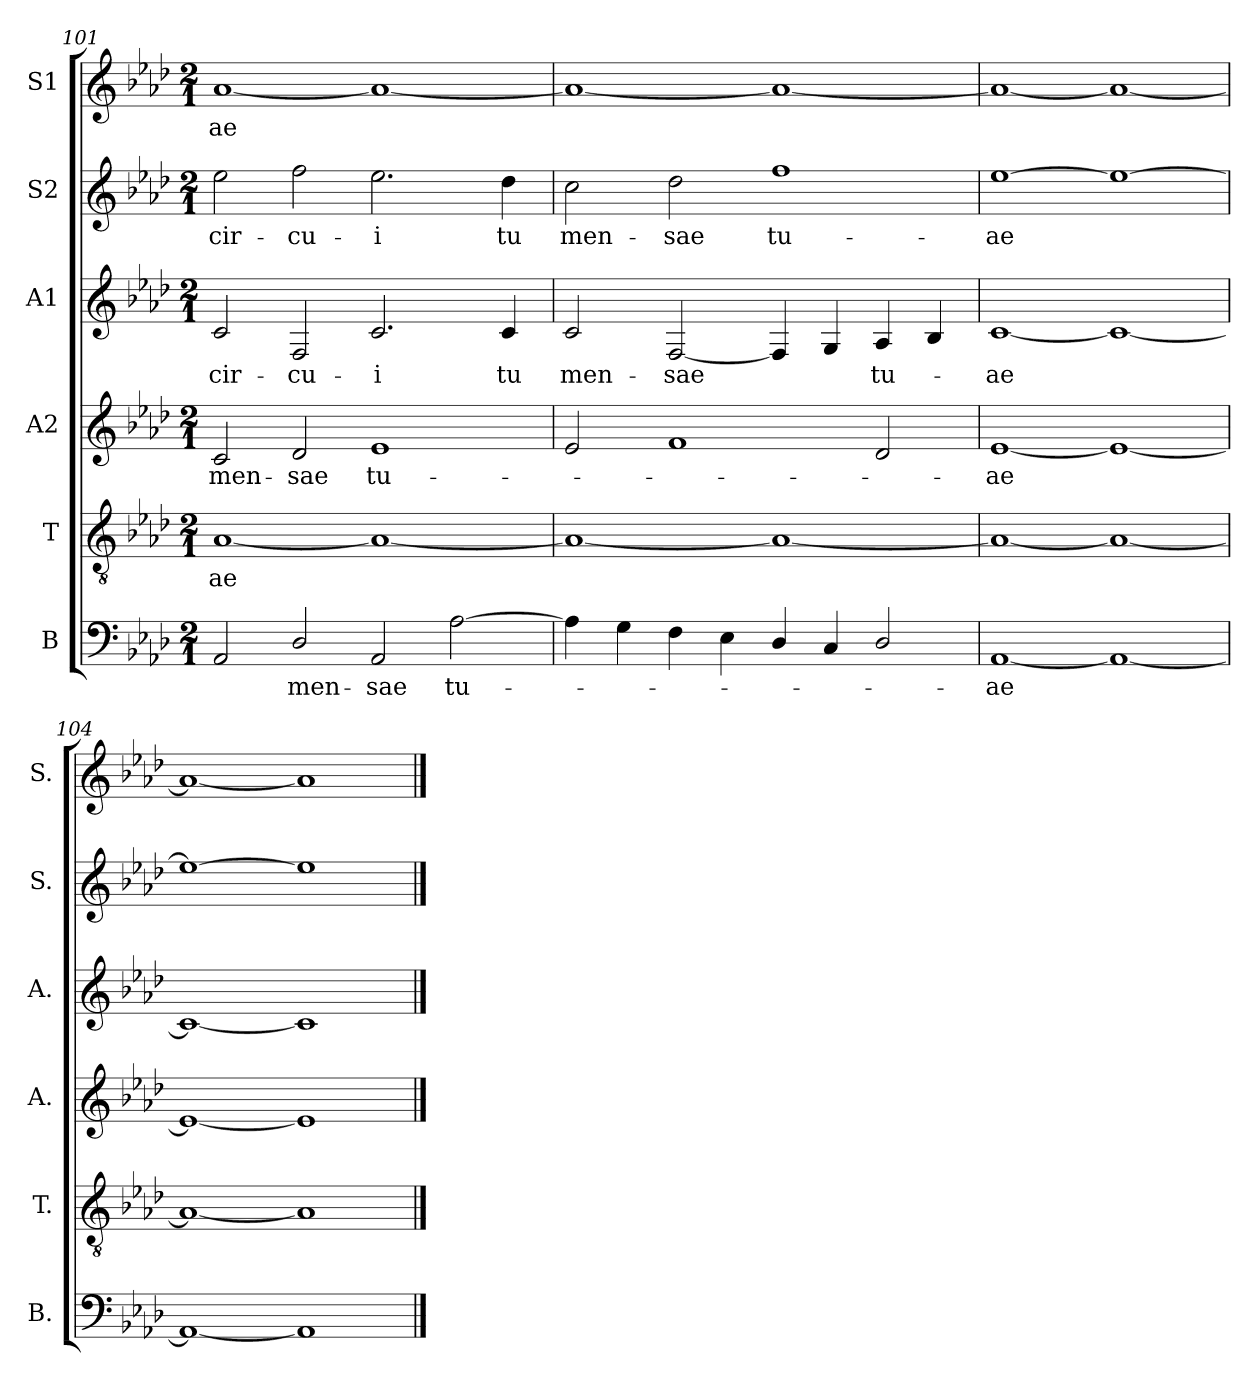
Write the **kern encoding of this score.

**kern	**text	**kern	**text	**kern	**text	**kern	**text	**kern	**text	**kern	**text
*part6	*part6	*part5	*part5	*part4	*part4	*part3	*part3	*part2	*part2	*part1	*part1
*staff6	*staff6	*staff5	*staff5	*staff4	*staff4	*staff3	*staff3	*staff2	*staff2	*staff1	*staff1
*I"B	*	*I"T	*	*I"A2	*	*I"A1	*	*I"S2	*	*I"S1	*
*I'B.	*	*I'T.	*	*I'A.	*	*I'A.	*	*I'S.	*	*I'S.	*
!!LO:LB:g=z
*clefF4	*	*clefGv2	*	*clefG2	*	*clefG2	*	*clefG2	*	*clefG2	*
*	*	*ITrd7c12	*	*	*	*	*	*	*	*	*
*k[b-e-a-d-]	*	*k[b-e-a-d-]	*	*k[b-e-a-d-]	*	*k[b-e-a-d-]	*	*k[b-e-a-d-]	*	*k[b-e-a-d-]	*
*A-:	*	*A-:	*	*A-:	*	*A-:	*	*A-:	*	*A-:	*
*M2/1	*	*M2/1	*	*M2/1	*	*M2/1	*	*M2/1	*	*M2/1	*
=101	=101	=101	=101	=101	=101	=101	=101	=101	=101	=101	=101
!	!	!	!LO:LY:b:color=#000000	!	!	!	!	!	!	!	!
!	!	!	!	!	!LO:LY:b:color=#000000	!	!	!	!	!	!
!	!	!	!	!	!	!	!LO:LY:b:color=#000000	!	!	!	!
!	!	!	!	!	!	!	!	!	!LO:LY:b:color=#000000	!	!
!	!	!	!	!	!	!	!	!	!	!	!LO:LY:b:color=#000000
2AA-i/	.	[1AA-i	-ae	2ci/	men-	2ci/	cir-	2ee-i\	cir-	[1a-i	-ae
!	!LO:LY:b:color=#000000	!	!	!	!	!	!	!	!	!	!
!	!	!	!	!	!LO:LY:b:color=#000000	!	!	!	!	!	!
!	!	!	!	!	!	!	!LO:LY:b:color=#000000	!	!	!	!
!	!	!	!	!	!	!	!	!	!LO:LY:b:color=#000000	!	!
2D-i/	men-	.	.	2d-i/	-sae	2Fi/	-cu-	2ffi\	-cu-	.	.
!	!LO:LY:b:color=#000000	!	!	!	!	!	!	!	!	!	!
!	!	!	!	!	!LO:LY:b:color=#000000	!	!	!	!	!	!
!	!	!	!	!	!	!	!LO:LY:b:color=#000000	!	!	!	!
!	!	!	!	!	!	!	!	!	!LO:LY:b:color=#000000	!	!
2AA-i/	-sae	1AA-i_	.	1e-i	tu-	2.ci/	-i	2.ee-i\	-i	1a-i_	.
!	!LO:LY:b:color=#000000	!	!	!	!	!	!	!	!	!	!
[2A-i\	tu-	.	.	.	.	.	.	.	.	.	.
!	!	!	!	!	!	!	!LO:LY:b:color=#000000	!	!	!	!
!	!	!	!	!	!	!	!	!	!LO:LY:b:color=#000000	!	!
.	.	.	.	.	.	4ci/	tu	4dd-i\	tu	.	.
=102	=102	=102	=102	=102	=102	=102	=102	=102	=102	=102	=102
!	!	!	!	!	!	!	!LO:LY:b:color=#000000	!	!	!	!
!	!	!	!	!	!	!	!	!	!LO:LY:b:color=#000000	!	!
4A-i\]	.	1AA-i_	.	2e-i/	.	2ci/	men-	2cci\	men-	1a-i_	.
4Gi\	.	.	.	.	.	.	.	.	.	.	.
!	!	!	!	!	!	!	!LO:LY:b:color=#000000	!	!	!	!
!	!	!	!	!	!	!	!	!	!LO:LY:b:color=#000000	!	!
4Fi\	.	.	.	1fi	.	[2Fi/	-sae	2dd-i\	-sae	.	.
4E-i\	.	.	.	.	.	.	.	.	.	.	.
!	!	!	!	!	!	!	!	!	!LO:LY:b:color=#000000	!	!
4D-i/	.	1AA-i_	.	.	.	4Fi/]	.	1ffi	tu-	1a-i_	.
4Ci/	.	.	.	.	.	4Gi/	.	.	.	.	.
!	!	!	!	!	!	!	!LO:LY:b:color=#000000	!	!	!	!
2D-i/	.	.	.	2d-i/	.	4A-i/	tu-	.	.	.	.
.	.	.	.	.	.	4B-i/	.	.	.	.	.
=103	=103	=103	=103	=103	=103	=103	=103	=103	=103	=103	=103
!	!LO:LY:b:color=#000000	!	!	!	!	!	!	!	!	!	!
!	!	!	!	!	!LO:LY:b:color=#000000	!	!	!	!	!	!
!	!	!	!	!	!	!	!LO:LY:b:color=#000000	!	!	!	!
!	!	!	!	!	!	!	!	!	!LO:LY:b:color=#000000	!	!
[1AA-i	-ae	1AA-i_	.	[1e-i	-ae	[1ci	-ae	[1ee-i	-ae	1a-i_	.
1AA-i_	.	1AA-i_	.	1e-i_	.	1ci_	.	1ee-i_	.	1a-i_	.
=104	=104	=104	=104	=104	=104	=104	=104	=104	=104	=104	=104
1AA-i_	.	1AA-i_	.	1e-i_	.	1ci_	.	1ee-i_	.	1a-i_	.
1AA-i]	.	1AA-i]	.	1e-i]	.	1ci]	.	1ee-i]	.	1a-i]	.
==	==	==	==	==	==	==	==	==	==	==	==
*-	*-	*-	*-	*-	*-	*-	*-	*-	*-	*-	*-
